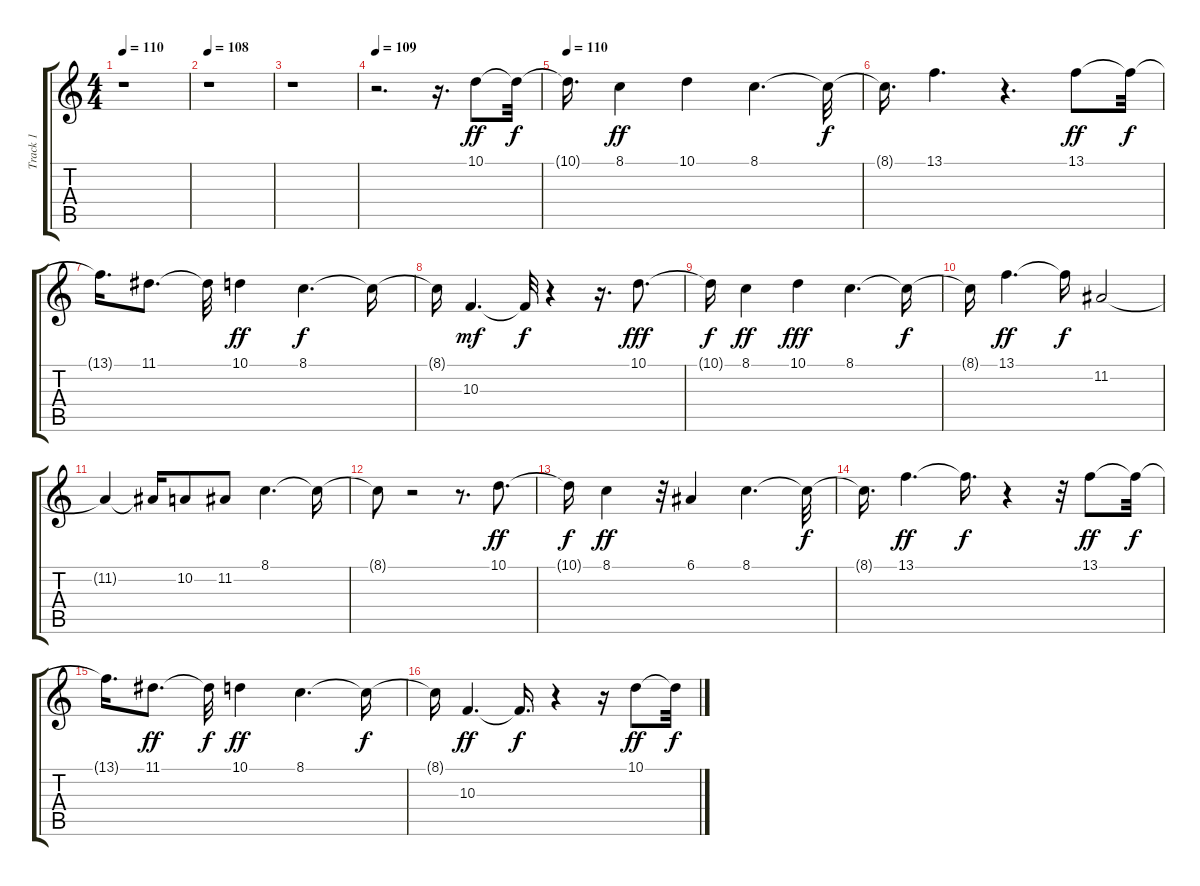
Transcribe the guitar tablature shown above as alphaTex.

\track ("Track 1" "Track 1") {instrument pad2warm}
\staff {score tabs}
\tuning (E4 B3 G3 D3 A2 E2) {hide}
\ts (4 4)
\tempo 110
\clef g2
\ks c
r.1{dy ff} |
\tempo 108
r.1 |
r.1 |
\tempo 109
r.2{d} r.16{d} 10.1.8 10.1{t}.32{dy f} |
\tempo 110
10.1{t}.16{d} 8.1.4{dy ff} 10.1.4 8.1.4{d} 8.1{t}.32{dy f} |
8.1{t}.16{d} 13.1.4{d} r.4{d} 13.1.8{dy ff} 13.1{t}.32{dy f} |
13.1{t}.16{d} 11.1.8{d} 11.1{t}.32 10.1.4{dy ff} 8.1.4{d dy f} 8.1{t}.16 |
8.1{t}.16 10.3.4{d dy mf} 10.3{t}.32{dy f} r.4 r.16{d} 10.1.8{d dy fff} |
10.1{t}.16{dy f} 8.1.4{dy ff} 10.1.4{dy fff} 8.1.4{d} 8.1{t}.16{dy f} |
8.1{t}.16 13.1.4{d dy ff} 13.1{t}.16{dy f} 11.2.2 |
11.2{t}.4 11.2{t}.16 10.2.8 11.2.8 8.1.4{d} 8.1{t}.16 |
8.1{t}.8 r.2 r.8{d} 10.1.8{d dy ff} |
10.1{t}.16{dy f} 8.1.4{dy ff} r.32 6.1.4 8.1.4{d} 8.1{t}.32{dy f} |
8.1{t}.16{d} 13.1.4{d dy ff} 13.1{t}.16{d dy f} r.4 r.32 13.1.8{dy ff} 13.1{t}.32{dy f} |
13.1{t}.16{d} 11.1.8{d dy ff} 11.1{t}.32{dy f} 10.1.4{dy ff} 8.1.4{d} 8.1{t}.16{dy f} |
8.1{t}.16 10.3.4{d dy ff} 10.3{t}.16{d dy f} r.4 r.16 10.1.8{dy ff} 10.1{t}.32{dy f}
